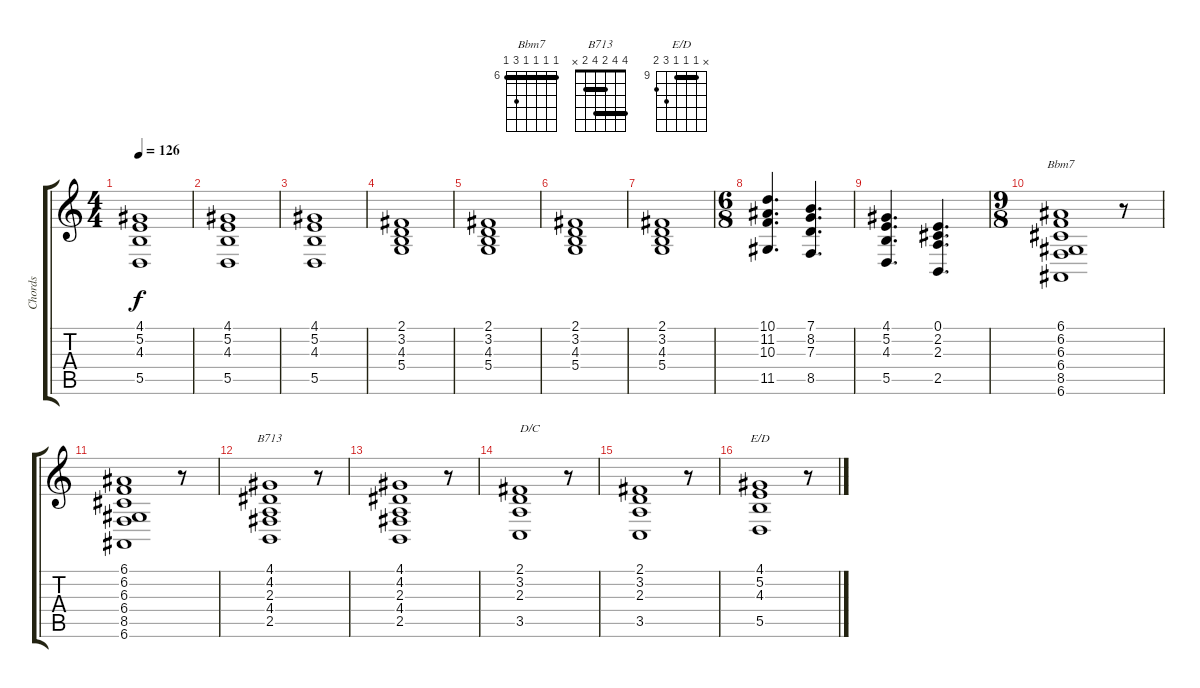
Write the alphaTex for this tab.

\track ("Chords" "Chords") {instrument pad7halo}
\staff {score tabs}
\tuning (E4 B3 G3 D3 A2 E2) {hide}
\chord ("Bbm7" 6 6 6 6 8 6) {firstfret 6 barre 6}
\chord ("B713" 4 4 2 4 2 x) {barre (2 4)}
\chord ("E/D" x 9 9 9 11 10) {firstfret 9 barre 9}
\ts (4 4)
\tempo 126
\clef g2
\ks c
(4.1 5.2 4.3 5.5).1{dy f} |
(4.1 5.2 4.3 5.5).1 |
(4.1 5.2 4.3 5.5).1 |
(2.1 3.2 4.3 5.4).1 |
(2.1 3.2 4.3 5.4).1 |
(2.1 3.2 4.3 5.4).1 |
(2.1 3.2 4.3 5.4).1 |
\ts (6 8)
(10.1 11.2 10.3 11.5).4{d} (7.1 8.2 7.3 8.5).4{d} |
(4.1 5.2 4.3 5.5).4{d} (0.1 2.2 2.3 2.5).4{d} |
\ts (9 8)
(6.1 6.2 6.3 6.4 8.5 6.6).1{ch "Bbm7"} r.8 |
(6.1 6.2 6.3 6.4 8.5 6.6).1 r.8 |
(4.1 4.2 2.3 4.4 2.5).1{ch "B713"} r.8 |
(4.1 4.2 2.3 4.4 2.5).1 r.8 |
(2.1 3.2 2.3 3.5).1{txt "D/C"} r.8 |
(2.1 3.2 2.3 3.5).1 r.8 |
(4.1 5.2 4.3 5.5).1{ch "E/D"} r.8
